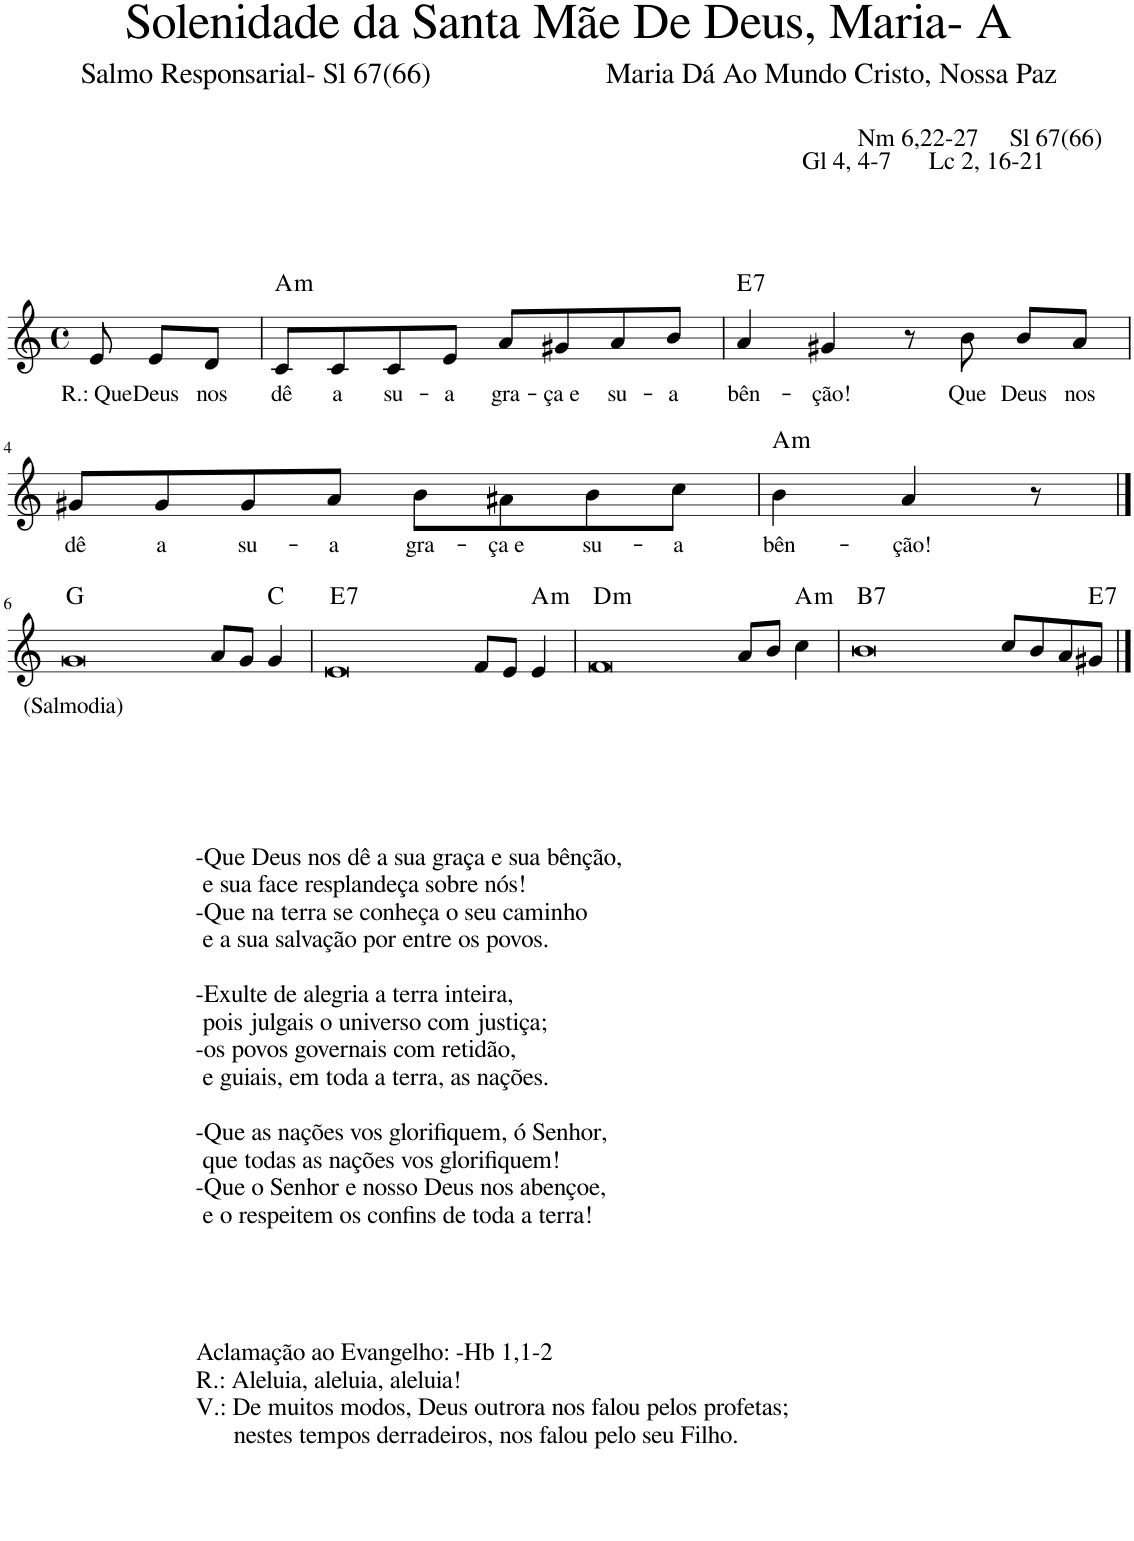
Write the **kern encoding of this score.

**kern	**text	**harte
*part1	*part1	*part1
*staff1	*staff1	*
*I"Voz	*	*
*I'Vo.	*	*
*clefG2	*	*
*k[]	*	*
*M4/4	*	*
*met(c)	*	*
=1	=1	=1
!	!LO:LY:b	!
8e/	R.: Que	.
!	!LO:LY:b	!
8e/L	Deus	.
!	!LO:LY:b	!
8d/J	nos	.
=2	=2	=2
!	!LO:LY:b	!LO:H:kt=m
8c/L	dê	A:min
!	!LO:LY:b	!
8c/	a	.
!	!LO:LY:b	!
8c/	su-	.
!	!LO:LY:b	!
8e/J	-a	.
!	!LO:LY:b	!
8a/L	gra-	.
!	!LO:LY:b	!
8g#X/	-ça e	.
!	!LO:LY:b	!
8a/	su-	.
!	!LO:LY:b	!
8b/J	-a	.
=3	=3	=3
!	!LO:LY:b	!LO:H:kt=7
4a/	bên-	E:7
!	!LO:LY:b	!
4g#X/	-ção!	.
8r	.	.
!	!LO:LY:b	!
8b\	Que	.
!	!LO:LY:b	!
8b/L	Deus	.
!	!LO:LY:b	!
8a/J	nos	.
!!LO:LB:g=z
=4	=4	=4
!	!LO:LY:b	!
8g#X/L	dê	.
!	!LO:LY:b	!
8g#/	a	.
!	!LO:LY:b	!
8g#/	su-	.
!	!LO:LY:b	!
8a/J	-a	.
!	!LO:LY:b	!
8b\L	gra-	.
!	!LO:LY:b	!
8a#X\	-ça e	.
!	!LO:LY:b	!
8b\	su-	.
!	!LO:LY:b	!
8cc\J	-a	.
=5	=5	=5
!	!LO:LY:b	!LO:H:kt=m
4b\	bên-	A:min
!	!LO:LY:b	!
4a/	-ção!	.
8r	.	.
!!LO:LB:g=z
==6	==6	==6
!LO:TX:b:t=-Que Deus nos dê a sua graça e sua bênção,	!	!
!LO:TX:b:t=e sua face resplandeça sobre nós!	!	!
!LO:TX:b:t=-Que na terra se conheça o seu caminho	!	!
!LO:TX:b:t=e a sua salvação por entre os povos.	!	!
!LO:TX:b:t=-Exulte de alegria a terra inteira,	!	!
!LO:TX:b:t=pois julgais o universo com justiça;	!	!
!LO:TX:b:t=-os povos governais com retidão,	!	!
!LO:TX:b:t=e guiais, em toda a terra, as nações.	!	!
!LO:TX:b:t=-Que as nações vos glorifiquem, ó Senhor,	!	!
!LO:TX:b:t=que todas as nações vos glorifiquem!	!	!
!LO:TX:b:t=-Que o Senhor e nosso Deus nos abençoe,	!	!
!LO:TX:b:t=e o respeitem os confins de toda a terra!	!	!
!LO:TX:b:t=Aclamação ao Evangelho&colon; -Hb 1,1-2	!	!
!LO:TX:b:t=R.&colon; Aleluia, aleluia, aleluia!	!	!
!LO:TX:b:t=V.&colon; De muitos modos, Deus outrora nos falou pelos profetas;	!	!
!LO:TX:b:t=nestes tempos derradeiros, nos falou pelo seu Filho.	!	!
!	!LO:LY:b	!
[1g	(Salmodia)	G:maj
1ryy	.	.
8a/L	.	.
!	!	!LO:H:kt=N.C.
8g/J	.	N
4g/	.	C:maj
=7	=7	=7
!	!	!LO:H:kt=7
[1e	.	E:7
1g]	.	.
8f/L	.	.
8e/J	.	.
!	!	!LO:H:kt=m
4e/	.	A:min
=8	=8	=8
!	!	!LO:H:kt=m
[1f	.	D:min
1e]	.	.
8a/L	.	.
8b/J	.	.
!	!	!LO:H:kt=m
4cc\	.	A:min
=9	=9	=9
!	!	!LO:H:kt=7
[1b	.	B:7
1f]	.	.
8cc/L	.	.
8b/	.	.
8a/	.	.
!	!	!LO:H:kt=7
8g#X/J	.	E:7
==10	==10	==10
1b]	.	.
=	=	=
*-	*-	*-
